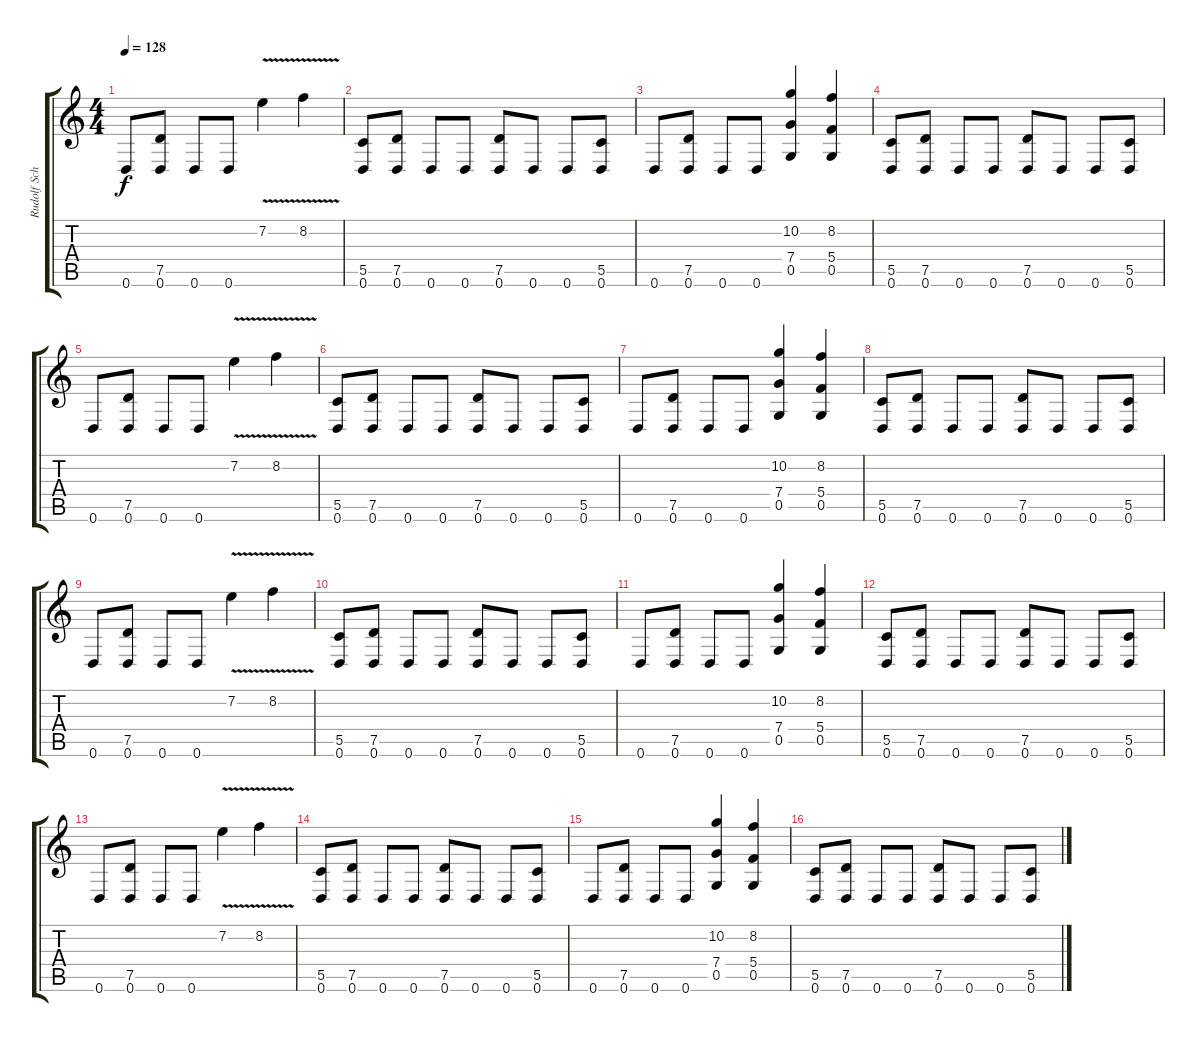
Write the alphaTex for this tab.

\track ("Rudolf Schenker" "Rudolf Sch") {instrument distortionguitar}
\staff {score tabs}
\tuning (D4 A3 F3 C3 G2 D2) {hide}
\ts (4 4)
\tempo 128
\clef g2
\ks c
0.6.8{dy f} (7.5 0.6).8 0.6.8 0.6.8 7.2{v}.4 8.2{v}.4 |
(5.5 0.6).8{instrument distortionguitar} (7.5 0.6).8 0.6.8 0.6.8 (7.5 0.6).8 0.6.8 0.6.8 (5.5 0.6).8 |
0.6.8 (7.5 0.6).8 0.6.8 0.6.8 (10.2 7.4 0.5).4 (8.2 5.4 0.5).4 |
(5.5 0.6).8 (7.5 0.6).8 0.6.8 0.6.8 (7.5 0.6).8 0.6.8 0.6.8 (5.5 0.6).8 |
0.6.8 (7.5 0.6).8 0.6.8 0.6.8 7.2{v}.4 8.2{v}.4 |
(5.5 0.6).8{instrument distortionguitar} (7.5 0.6).8 0.6.8 0.6.8 (7.5 0.6).8 0.6.8 0.6.8 (5.5 0.6).8 |
0.6.8 (7.5 0.6).8 0.6.8 0.6.8 (10.2 7.4 0.5).4 (8.2 5.4 0.5).4 |
(5.5 0.6).8 (7.5 0.6).8 0.6.8 0.6.8 (7.5 0.6).8 0.6.8 0.6.8 (5.5 0.6).8 |
0.6.8 (7.5 0.6).8 0.6.8 0.6.8 7.2{v}.4 8.2{v}.4 |
(5.5 0.6).8{instrument distortionguitar} (7.5 0.6).8 0.6.8 0.6.8 (7.5 0.6).8 0.6.8 0.6.8 (5.5 0.6).8 |
0.6.8 (7.5 0.6).8 0.6.8 0.6.8 (10.2 7.4 0.5).4 (8.2 5.4 0.5).4 |
(5.5 0.6).8{volume 12} (7.5 0.6).8 0.6.8 0.6.8 (7.5 0.6).8 0.6.8 0.6.8 (5.5 0.6).8 |
0.6.8{volume 11} (7.5 0.6).8 0.6.8 0.6.8 7.2{v}.4 8.2{v}.4 |
(5.5 0.6).8{volume 10 instrument distortionguitar} (7.5 0.6).8 0.6.8 0.6.8 (7.5 0.6).8 0.6.8 0.6.8 (5.5 0.6).8 |
0.6.8{volume 9} (7.5 0.6).8 0.6.8 0.6.8 (10.2 7.4 0.5).4 (8.2 5.4 0.5).4 |
(5.5 0.6).8{volume 8} (7.5 0.6).8 0.6.8 0.6.8 (7.5 0.6).8 0.6.8 0.6.8 (5.5 0.6).8
